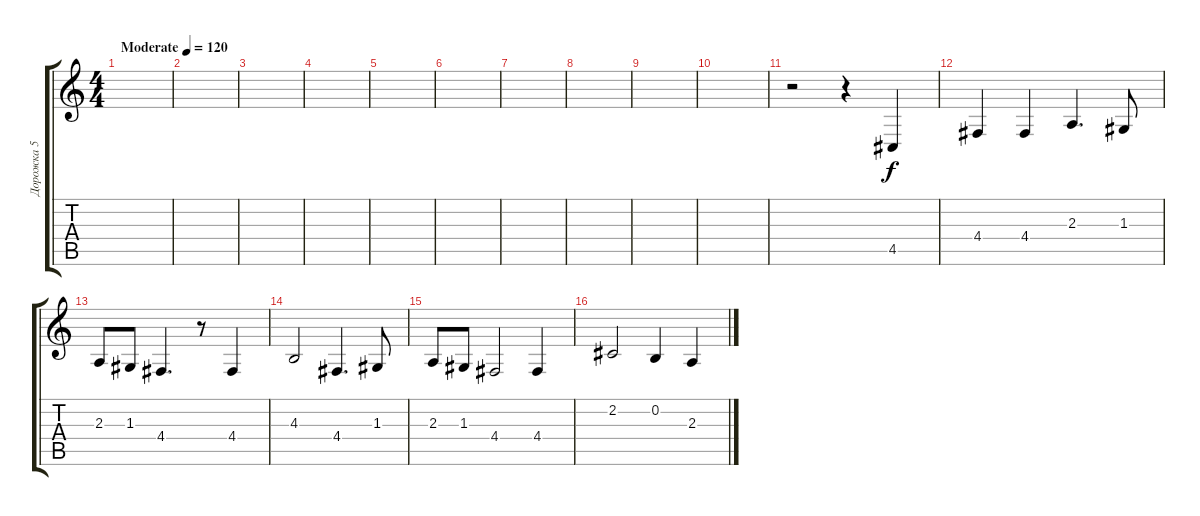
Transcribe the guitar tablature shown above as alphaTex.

\track ("Дорожка 5" "Дорожка 5") {instrument viola}
\staff {score tabs}
\tuning (E4 B3 G3 D3 A2 E2) {hide}
\ts (4 4)
\tempo (120 "Moderate")
\clef g2
\ks c
|
|
|
|
|
|
|
|
|
|
r.2 r.4 4.5.4 |
4.4.4 4.4.4 2.3.4{d} 1.3.8 |
2.3.8 1.3.8 4.4.4{d} r.8 4.4.4 |
4.3.2 4.4.4{d} 1.3.8 |
2.3.8 1.3.8 4.4.2 4.4.4 |
2.2.2 0.2.4 2.3.4
